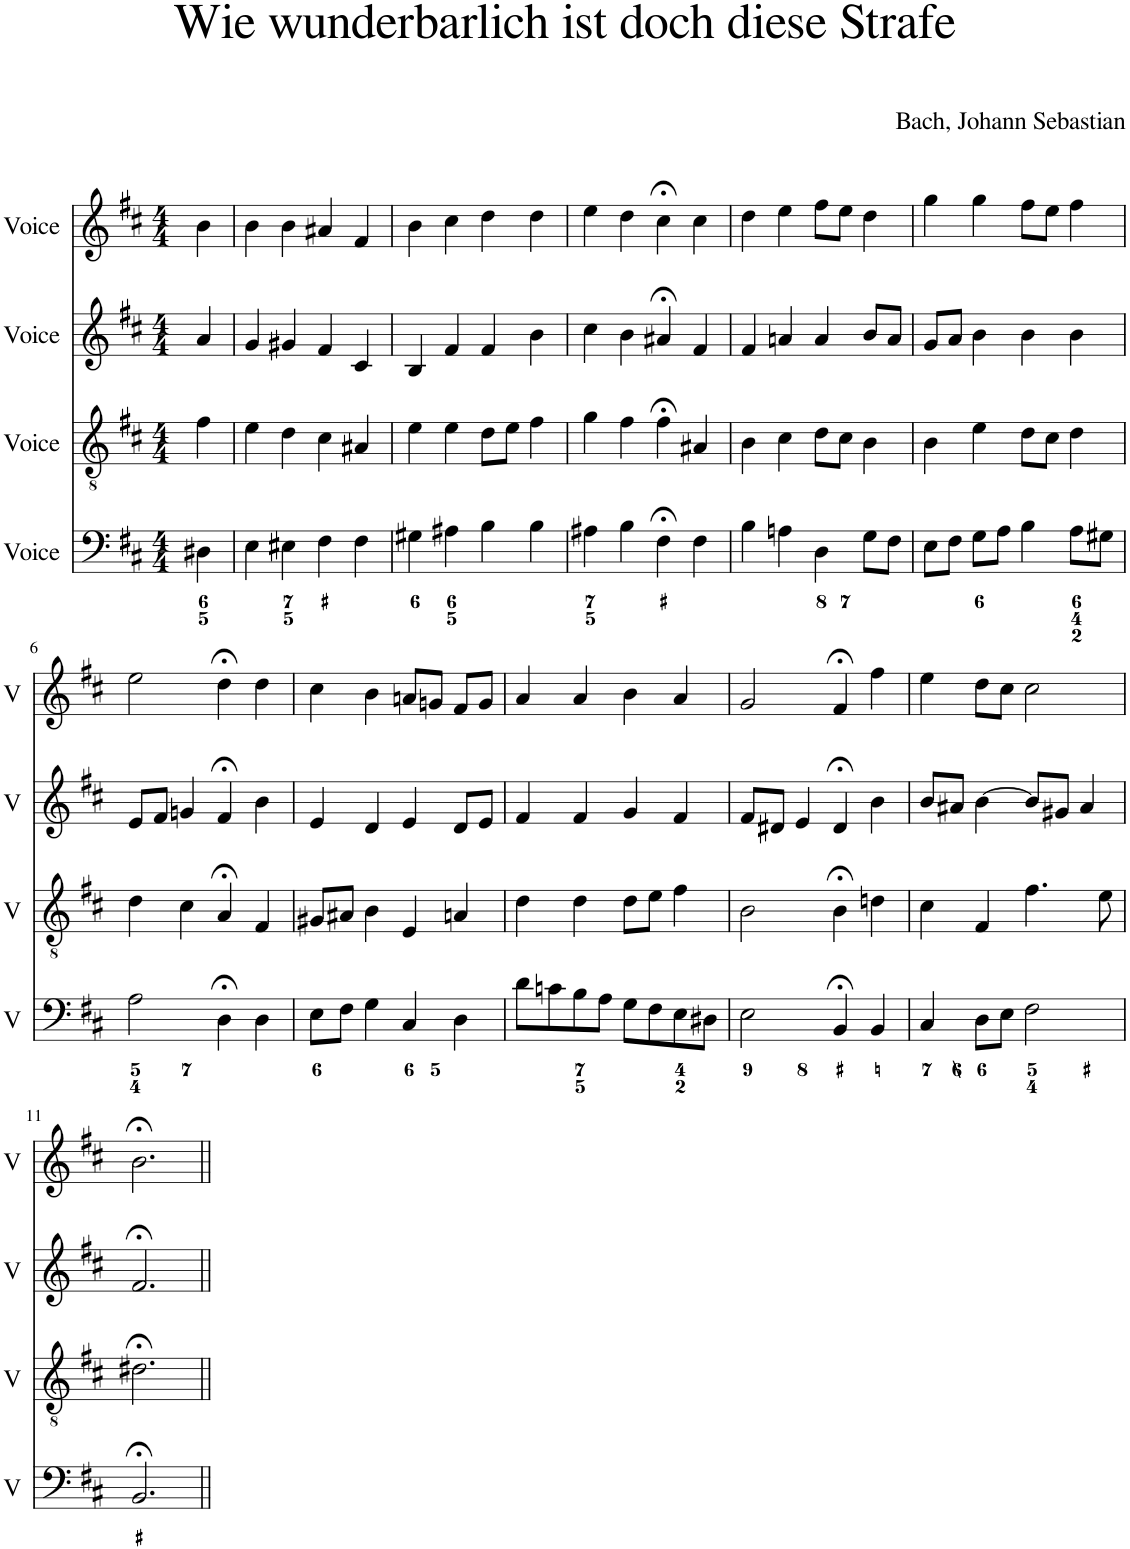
**kern	**kern	**kern	**kern
*part4	*part3	*part2	*part1
*staff4	*staff3	*staff2	*staff1
*I"Voice	*I"Voice	*I"Voice	*I"Voice
*I'V	*I'V	*I'V	*I'V
*clefF4	*clefGv2	*clefG2	*clefG2
*k[f#c#]	*k[f#c#]	*k[f#c#]	*k[f#c#]
*M4/4	*M4/4	*M4/4	*M4/4
=	=	=	=
4D#X\	4f#\	4a/	4b\
=1	=1	=1	=1
4E\	4e\	4g/	4b\
4E#X\	4d\	4g#X/	4b\
4F#\	4c#\	4f#/	4a#X/
4F#\	4A#X/	4c#/	4f#/
=2	=2	=2	=2
4G#X\	4e\	4B/	4b\
4A#X\	4e\	4f#/	4cc#\
4B\	8d\L	4f#/	4dd\
.	8e\J	.	.
4B\	4f#\	4b\	4dd\
=3	=3	=3	=3
4A#X\	4g\	4cc#\	4ee\
4B\	4f#\	4b\	4dd\
4F#;<\	4f#;<\	4a#X;</	4cc#;<\
4F#\	4A#X/	4f#/	4cc#\
=4	=4	=4	=4
4B\	4B\	4f#/	4dd\
4An\	4c#\	4an/	4ee\
4D\	8d\L	4a/	8ff#\L
.	8c#\J	.	8ee\J
8G\L	4B\	8b/L	4dd\
8F#\J	.	8a/J	.
=5	=5	=5	=5
8E\L	4B\	8g/L	4gg\
8F#\J	.	8a/J	.
8G\L	4e\	4b\	4gg\
8A\J	.	.	.
4B\	8d\L	4b\	8ff#\L
.	8c#\J	.	8ee\J
8A\L	4d\	4b\	4ff#\
8G#X\J	.	.	.
!!LO:LB:g=z
=6	=6	=6	=6
2A\	4d\	8e/L	2ee\
.	.	8f#/J	.
.	4c#\	4gn/	.
4D;<\	4A;</	4f#;</	4dd;<\
4D\	4F#/	4b\	4dd\
=7	=7	=7	=7
8E\L	8G#X/L	4e/	4cc#\
8F#\J	8A#X/J	.	.
4G\	4B\	4d/	4b\
4C#/	4E/	4e/	8an/L
.	.	.	8gn/J
4D\	4An/	8d/L	8f#/L
.	.	8e/J	8g/J
=8	=8	=8	=8
8d\L	4d\	4f#/	4a/
8cn\	.	.	.
8B\	4d\	4f#/	4a/
8A\J	.	.	.
8G\L	8d\L	4g/	4b\
8F#\	8e\J	.	.
8E\	4f#\	4f#/	4a/
8D#X\J	.	.	.
=9	=9	=9	=9
2E\	2B\	8f#/L	2g/
.	.	8d#X/J	.
.	.	4e/	.
4BB;</	4B;<\	4d#;</	4f#;</
4BB/	4dn\	4b\	4ff#\
=10	=10	=10	=10
4C#/	4c#\	8b/L	4ee\
.	.	8a#X/J	.
8D\L	4F#/	[4b\	8dd\L
8E\J	.	.	8cc#\J
2F#\	4.f#\	8b/L]	2cc#\
.	.	8g#X/J	.
.	.	4a#/	.
.	8e\	.	.
!!LO:LB:g=z
=11	=11	=11	=11
2.BB;</	2.d#X;<\	2.f#;</	2.b;<\
=||	=||	=||	=||
*-	*-	*-	*-
